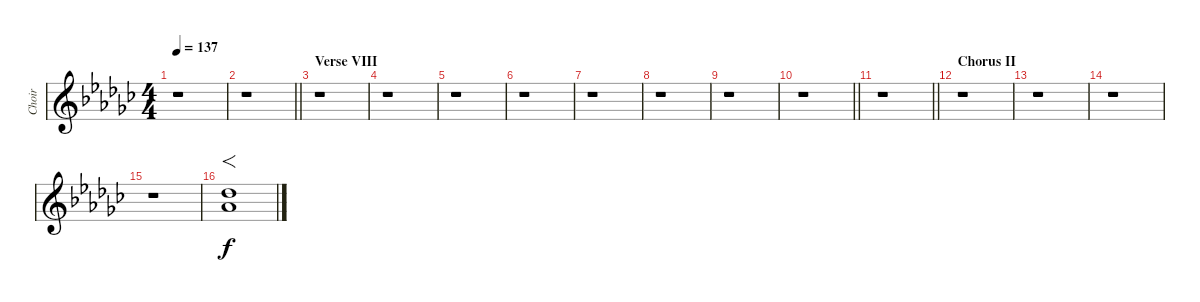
\track ("Choir" "Choir") {instrument choiraahs}
\staff {score}
\tuning (E4 B3 G3 D3 A2 E2) {hide}
\ts (4 4)
\tempo 137
\clef g2
\ks ebminor
r.1{dy f} |
\barLineRight lightlight
r.1 |
\section ("" "Verse VIII")
r.1 |
r.1 |
r.1 |
r.1 |
r.1 |
r.1 |
r.1 |
\barLineRight lightlight
r.1 |
\barLineRight lightlight
r.1 |
\section ("" "Chorus II")
r.1 |
r.1 |
r.1 |
r.1 |
(9.1 9.2).1{f volume 6}
